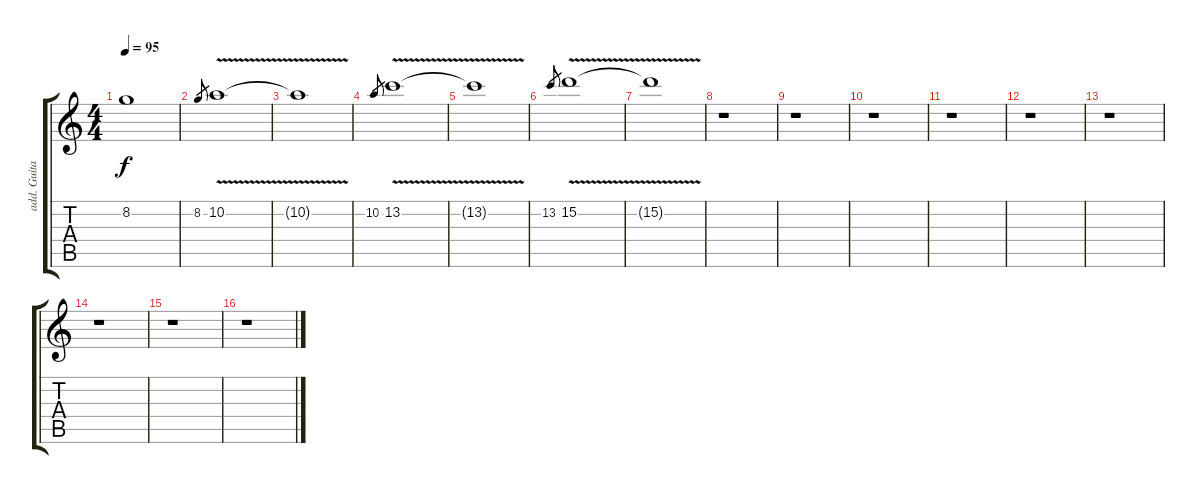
\track ("add. Guitar" "add. Guita") {instrument overdrivenguitar}
\staff {score tabs}
\tuning (E4 B3 G3 D3 A2 E2) {hide}
\ts (4 4)
\tempo 95
\clef g2
\ks c
8.2{t}.1{dy f} |
8.2.8{gr} 10.2{v}.1 |
10.2{t}.1 |
10.2.8{gr} 13.2{v}.1 |
13.2{t}.1 |
13.2.8{gr} 15.2{v}.1 |
15.2{v t}.1 |
r.1 |
r.1 |
r.1 |
r.1 |
r.1 |
r.1 |
r.1 |
r.1 |
r.1
